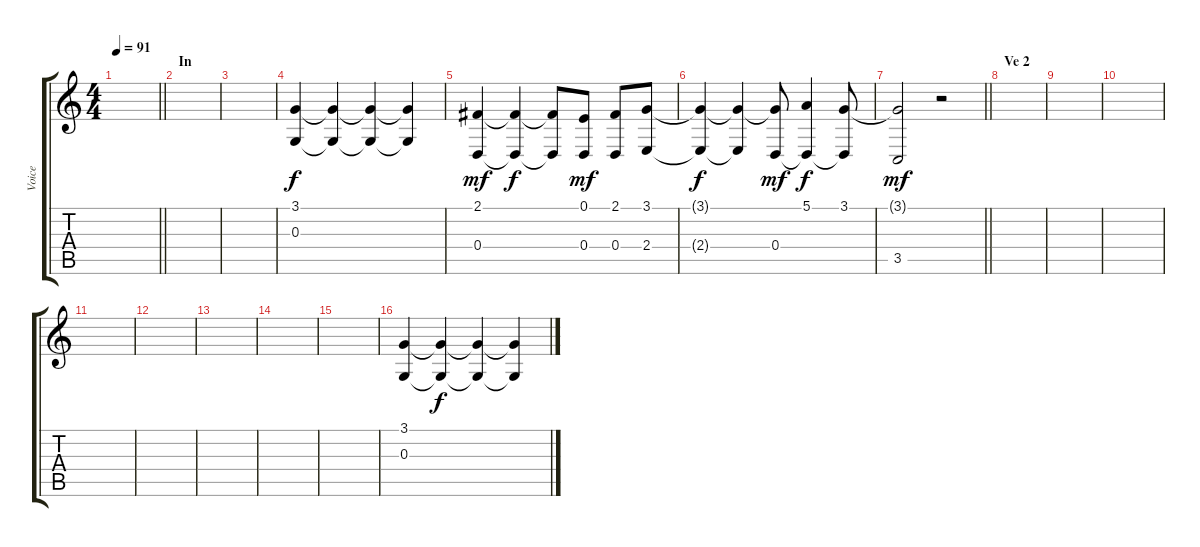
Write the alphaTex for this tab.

\track ("Voice" "Voice") {instrument choiraahs}
\staff {score tabs}
\tuning (E4 B3 G3 D3 A2 E2) {hide}
\ts (4 4)
\tempo 91
\clef g2
\barLineRight lightlight
\ks c
|
\section ("" "In")
|
|
(3.1 0.3).4{volume 14} (3.1{t} 0.3{t}).4{dy f} (3.1{t} 0.3{t}).4 (3.1{t} 0.3{t}).4 |
(2.1 0.4).4{dy mf} (2.1{t} 0.4{t}).4{dy f} (2.1{t} 0.4{t}).8 (0.1 0.4).8{dy mf} (2.1 0.4).8 (3.1 2.4).8 |
(3.1{t} 2.4{t}).4{dy f} (3.1{t} 2.4{t}).4 (3.1{t} 0.4).8{dy mf} (5.1 0.4{t}).4{dy f} (3.1 0.4{t}).8 |
\barLineRight lightlight
(3.1{t} 3.5).2{dy mf} r.2 |
\section ("" "Ve 2")
|
|
|
|
|
|
|
|
(3.1 0.3).4{volume 9} (3.1{t} 0.3{t}).4{dy f} (3.1{t} 0.3{t}).4 (3.1{t} 0.3{t}).4
